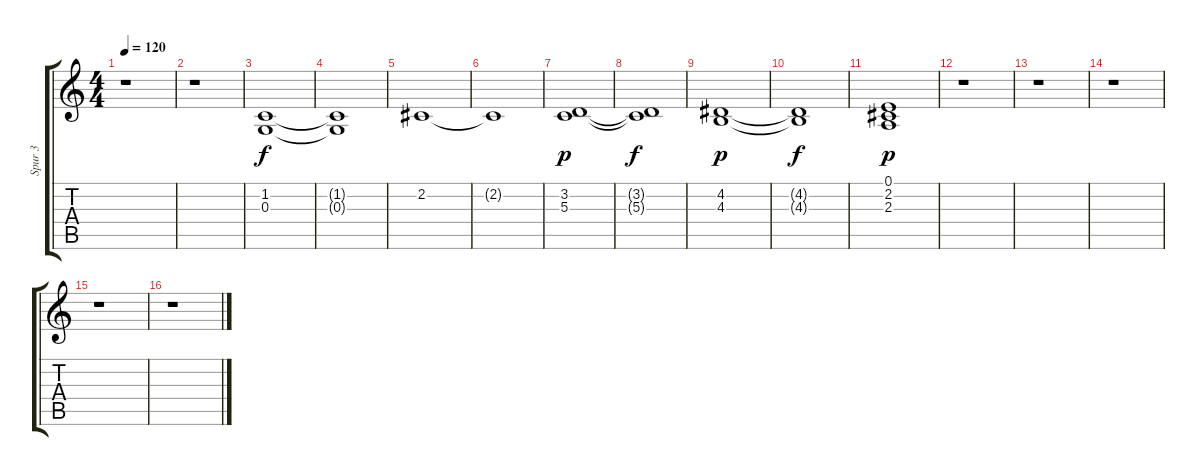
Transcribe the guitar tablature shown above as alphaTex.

\track ("Spur 3" "Spur 3") {instrument synthstrings1}
\staff {score tabs}
\tuning (E4 B3 G3 D3 A2 E2) {hide}
\ts (4 4)
\tempo 120
\clef g2
\ks c
r.1{dy f instrument synthstrings1} |
r.1 |
(1.2 0.3).1 |
(1.2{t} 0.3{t}).1 |
2.2.1 |
2.2{t}.1 |
(3.2 5.3).1{dy p} |
(3.2{t} 5.3{t}).1{dy f} |
(4.2 4.3).1{dy p} |
(4.2{t} 4.3{t}).1{dy f} |
(0.1 2.2 2.3).1{dy p} |
r.1 |
r.1 |
r.1 |
r.1 |
r.1
